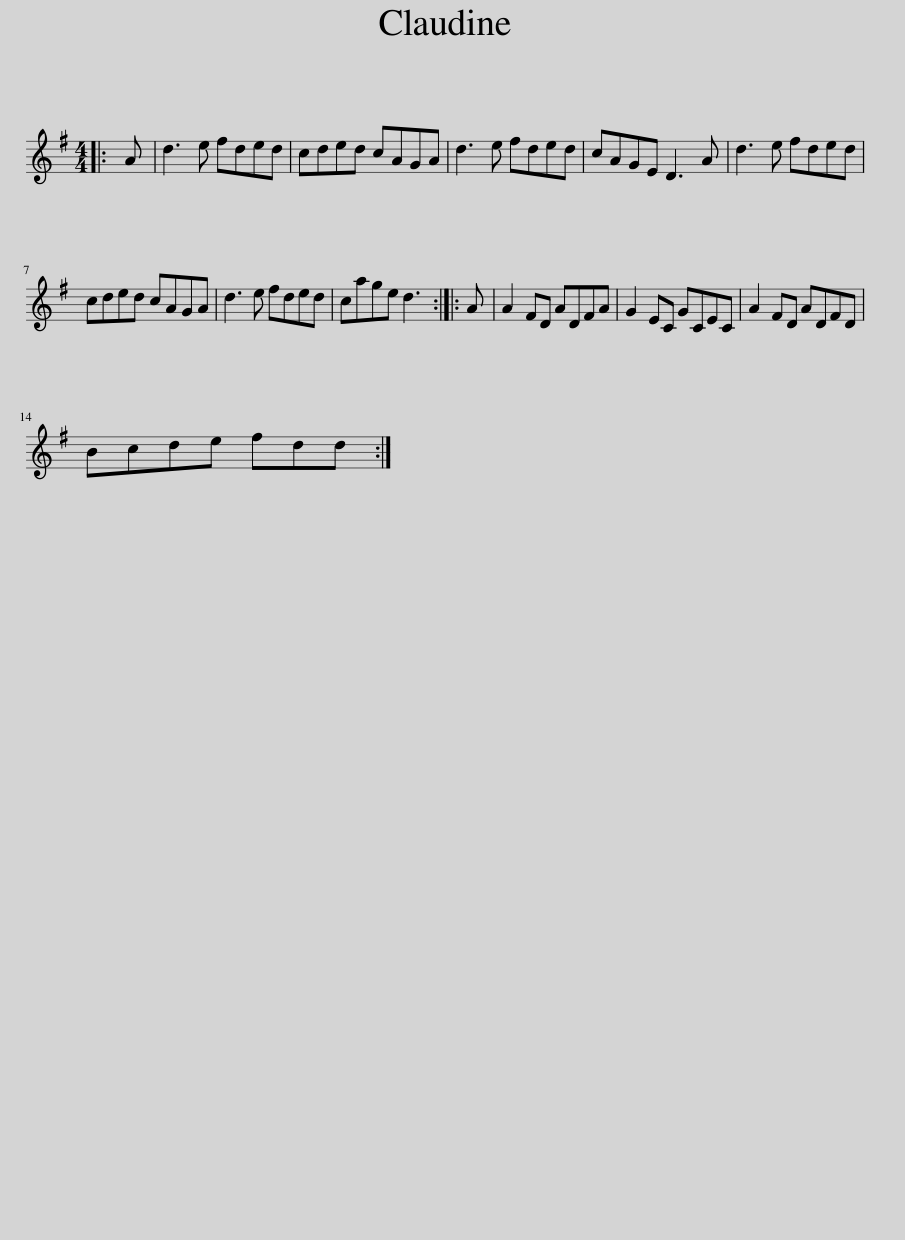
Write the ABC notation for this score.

X:1
L:1/8
M:4/4
I:linebreak $
K:G
V:1 treble
V:1
|: A | d3 e fded | cded cAGA | d3 e fded | cAGE D3 A | %5
 d3 e fded |$ cded cAGA | d3 e fded | cage d3 :: A | %10
 A2 FD ADFA | G2 EC GCEC | A2 FD ADFD |$ Bcde fdd :| %14
